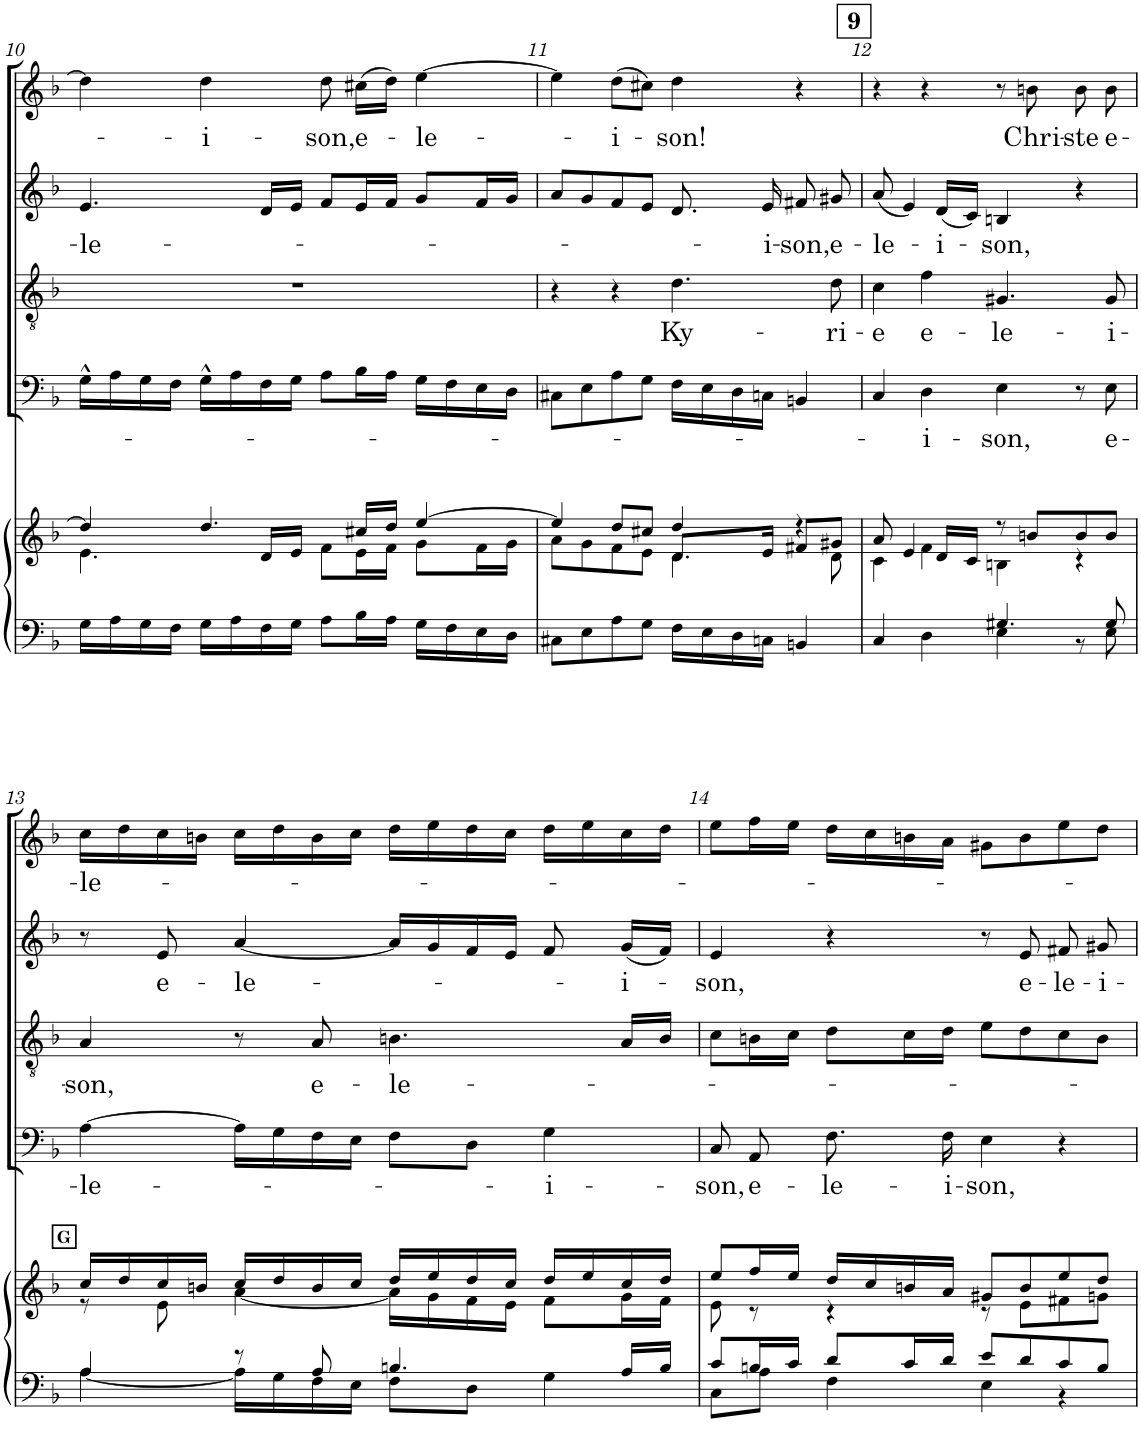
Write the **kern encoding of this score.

**kern	**kern	**kern	**text	**kern	**text	**kern	**text	**kern	**text
*part5	*part5	*part4	*part4	*part3	*part3	*part2	*part2	*part1	*part1
*staff6	*staff5	*staff4	*staff4	*staff3	*staff3	*staff2	*staff2	*staff1	*staff1
*I"Piano	*	*I"Bass	*	*I"Tenor	*	*I"Alto	*	*I"Soprano	*
*I'Pno	*	*	*	*	*	*	*	*	*
!!LO:PB:g=z
*clefF4	*clefG2	*clefF4	*	*clefGv2	*	*clefG2	*	*clefG2	*
*	*	*	*	*	*	*ITrd1c2	*	*	*
*k[b-]	*k[b-]	*k[b-]	*	*k[b-]	*	*k[b-]	*	*k[b-]	*
*M4/4	*M4/4	*M4/4	*	*M4/4	*	*M4/4	*	*M4/4	*
*met(c)	*met(c)	*met(c)	*	*met(c)	*	*met(c)	*	*met(c)	*
=10	=10	=10	=10	=10	=10	=10	=10	=10	=10
*	*^	*	*	*	*	*	*	*	*
!	!	!	!	!	!	!	!	!LO:LY:b	!	!
16G\LL	4dd/]	4.e\	16G^^!\LL	.	1r	.	4.e!/	-le-	4dd!\]	.
16A\	.	.	16A!\	.	.	.	.	.	.	.
16G\	.	.	16G!\	.	.	.	.	.	.	.
16F\JJ	.	.	16F!\JJ	.	.	.	.	.	.	.
!	!	!	!	!	!	!	!	!	!	!LO:LY:b
16G\LL	4.dd/	.	16G^^!\LL	.	.	.	.	.	4dd!\	-i-
16A\	.	.	16A!\	.	.	.	.	.	.	.
16F\	.	16d/LL	16F!\	.	.	.	16d!/LL	.	.	.
16G\JJ	.	16e/JJ	16G!\JJ	.	.	.	16e!/JJ	.	.	.
!	!	!	!	!	!	!	!	!	!	!LO:LY:b
8A\L	.	8f\L	8A!\L	.	.	.	8f!/L	.	8dd!\	-son,
!	!	!	!	!	!	!	!	!	!	!LO:LY:b
16B-\L	16cc#X/LL	16e\L	16B-!\L	.	.	.	16e!/L	.	(16cc#X!\LL	e-
16A\JJ	16dd/JJ	16f\JJ	16A!\JJ	.	.	.	16f!/JJ	.	16dd!\JJ)	.
!	!	!	!	!	!	!	!	!	!	!LO:LY:b
16G\LL	[4ee/	8g\L	16G!\LL	.	.	.	8g!/L	.	[4ee!\	-le-
16F\	.	.	16F!\	.	.	.	.	.	.	.
16E\	.	16f\L	16E!\	.	.	.	16f!/L	.	.	.
16D\JJ	.	16g\JJ	16D!\JJ	.	.	.	16g!/JJ	.	.	.
=11	=11	=11	=11	=11	=11	=11	=11	=11	=11	=11
*	*	*^	*	*	*	*	*	*	*	*
8C#X\L	4ee/]	8a\L	2ryy	8C#X!\L	.	4r	.	8a!/L	.	4ee!\]	.
8E\	.	8g\	.	8E!\	.	.	.	8g!/	.	.	.
!	!	!	!	!	!	!	!	!	!	!	!LO:LY:b
8A\	8dd/L	8f\	.	8A!\	.	4r	.	8f!/	.	(8dd!\L	i-
8G\J	8cc#X/J	8e\J	.	8G!\J	.	.	.	8e!/J	.	8cc#X!\J)	.
!	!	!	!	!	!	!	!LO:LY:b	!	!	!	!LO:LY:b
16F\LL	4dd/	8.d/L	4.d\	16F!\LL	.	4.d!\	Ky-	8.d!/	.	4dd!\	-son!
16E\	.	.	.	16E!\	.	.	.	.	.	.	.
16D\	.	.	.	16D!\	.	.	.	.	.	.	.
!	!	!	!	!	!	!	!	!	!LO:LY:b	!	!
16Cn\JJ	.	16e/Jk	.	16Cn!\JJ	.	.	.	16e!/	-i-	.	.
!	!	!	!	!	!	!	!	!	!LO:LY:b	!	!
4BBn/	4r	8f#X/L	.	4BBn!/	.	.	.	8f#X!/	-son,	4r	.
!	!	!	!	!	!	!	!LO:LY:b	!	!LO:LY:b	!	!
.	.	8g#X/J	8d\	.	.	8d!\	-ri-	8g#X!/	e-	.	.
=12	=12	=12	=12	=12	=12	=12	=12	=12	=12	=12	=12
*^	*	*	*	*	*	*	*	*	*	*	*
!	!	!	!	!	!	!	!	!LO:LY:b	!	!LO:LY:b	!	!
*	*	*	*v	*v	*	*	*	*	*	*	*	*
4C/	4ryy	8a/	4c\	4C!/	.	4c!\	-e	(8a!/	-le-	4r	.
.	.	4e/	.	.	.	.	.	4e!/)	.	.	.
!	!	!	!	!	!LO:LY:b	!	!LO:LY:b	!	!	!	!
4D\	4ryy	.	4f\	4D!\	-i-	4f!\	e-	.	.	4r	.
!	!	!	!	!	!	!	!	!	!LO:LY:b	!	!
.	.	16d/LL	.	.	.	.	.	(16d!/LL	-i-	.	.
.	.	16c/JJ	.	.	.	.	.	16c!/JJ)	.	.	.
!	!	!	!	!	!LO:LY:b	!	!LO:LY:b	!	!LO:LY:b	!	!
4.G#X/	4E\	8r	4Bn\	4E!\	-son,	4.G#X!/	-le-	4Bn!/	-son,	8r	.
!	!	!	!	!	!	!	!	!	!	!	!LO:LY:b
.	.	8bn/L	.	.	.	.	.	.	.	8bn!\	Chri-
!	!	!	!	!	!	!	!	!	!	!	!LO:LY:b
.	8r	8b/	4r	8r	.	.	.	4r	.	8b!\	-ste
!	!	!	!	!	!LO:LY:b	!	!LO:LY:b	!	!	!	!LO:LY:b
8G#/	8E\	8b/J	.	8E!\	e-	8G#!/	-i-	.	.	8b!\	e-
!!LO:LB:g=z
=13	=13	=13	=13	=13	=13	=13	=13	=13	=13	=13	=13
!	!	!LO:TX:a:B:t=G	!	!	!	!	!	!	!	!	!
!	!	!	!	!	!LO:LY:b	!	!LO:LY:b	!	!	!	!LO:LY:b
4A\	[<4A/	16cc/LL	8r	[4A!\	-le-	4A!/	-son,	8r	.	16cc!\LL	-le-
.	.	16dd/	.	.	.	.	.	.	.	16dd!\	.
!	!	!	!	!	!	!	!	!	!LO:LY:b	!	!
.	.	16cc/	8e\	.	.	.	.	8e!/	e-	16cc!\	.
.	.	16bn/JJ	.	.	.	.	.	.	.	16bn!\JJ	.
!	!	!	!	!	!	!	!	!	!LO:LY:b	!	!
8r	16A\LL]	16cc/LL	[4a\	16A!\LL]	.	8r	.	[4a!/	-le-	16cc!\LL	.
.	16G\	16dd/	.	16G!\	.	.	.	.	.	16dd!\	.
!	!	!	!	!	!	!	!LO:LY:b	!	!	!	!
8A/	16F\	16b/	.	16F!\	.	8A!/	e-	.	.	16b!\	.
.	16E\JJ	16cc/JJ	.	16E!\JJ	.	.	.	.	.	16cc!\JJ	.
!	!	!	!	!	!	!	!LO:LY:b	!	!	!	!
4.Bn/	8F\L	16dd/LL	16a\LL]	8F!\L	.	4.Bn!\	-le-	16a!/LL]	.	16dd!\LL	.
.	.	16ee/	16g\	.	.	.	.	16g!/	.	16ee!\	.
.	8D\J	16dd/	16f\	8D!\J	.	.	.	16f!/	.	16dd!\	.
.	.	16cc/JJ	16e\JJ	.	.	.	.	16e!/JJ	.	16cc!\JJ	.
!	!	!	!	!	!LO:LY:b	!	!	!	!	!	!
.	4G\	16dd/LL	8f\L	4G!\	-i-	.	.	8f!/	.	16dd!\LL	.
.	.	16ee/	.	.	.	.	.	.	.	16ee!\	.
!	!	!	!	!	!	!	!	!	!LO:LY:b	!	!
16A/LL	.	16cc/	16g\L	.	.	16A!/LL	.	(16g!/LL	-i-	16cc!\	.
16B/JJ	.	16dd/JJ	16f\JJ	.	.	16B!/JJ	.	16f!/JJ)	.	16dd!\JJ	.
=14	=14	=14	=14	=14	=14	=14	=14	=14	=14	=14	=14
!	!	!	!	!	!LO:LY:b	!	!	!	!LO:LY:b	!	!
8c/L	8C\L	8ee/L	8e\	8C!/	-son,	8c!\L	.	4e!/	-son,	8ee!\L	.
!	!	!	!	!	!LO:LY:b	!	!	!	!	!	!
16Bn/L	8A\J	16ff/L	8r	8AA!/	e-	16Bn!\L	.	.	.	16ff!\L	.
16c/JJ	.	16ee/JJ	.	.	.	16c!\JJ	.	.	.	16ee!\JJ	.
!	!	!	!	!	!LO:LY:b	!	!	!	!	!	!
8d/L	4F\	16dd/LL	4r	8.F!\	-le-	8d!\L	.	4r	.	16dd!\LL	.
.	.	16cc/	.	.	.	.	.	.	.	16cc!\	.
16c/L	.	16bn/	.	.	.	16c!\L	.	.	.	16bn!\	.
!	!	!	!	!	!LO:LY:b	!	!	!	!	!	!
16d/JJ	.	16a/JJ	.	16F!\	-i-	16d!\JJ	.	.	.	16a!\JJ	.
!	!	!	!	!	!LO:LY:b	!	!	!	!	!	!
8e/L	4E\	8g#X/L	8r	4E!\	-son,	8e!\L	.	8r	.	8g#X!\L	.
!	!	!	!	!	!	!	!	!	!LO:LY:b	!	!
8d/	.	8b/	8e\L	.	.	8d!\	.	8e!/	e-	8b!\	.
!	!	!	!	!	!	!	!	!	!LO:LY:b	!	!
8c/	4r	8ee/	8f#X\	4r	.	8c!\	.	8f#X!/	-le-	8ee!\	.
!	!	!	!	!	!	!	!	!	!LO:LY:b	!	!
8B/J	.	8dd/J	8gn\J	.	.	8B!\J	.	8g#X!/	-i-	8dd!\J	.
*v	*v	*	*	*	*	*	*	*	*	*	*
*	*v	*v	*	*	*	*	*	*	*	*
=	=	=	=	=	=	=	=	=	=
*-	*-	*-	*-	*-	*-	*-	*-	*-	*-
